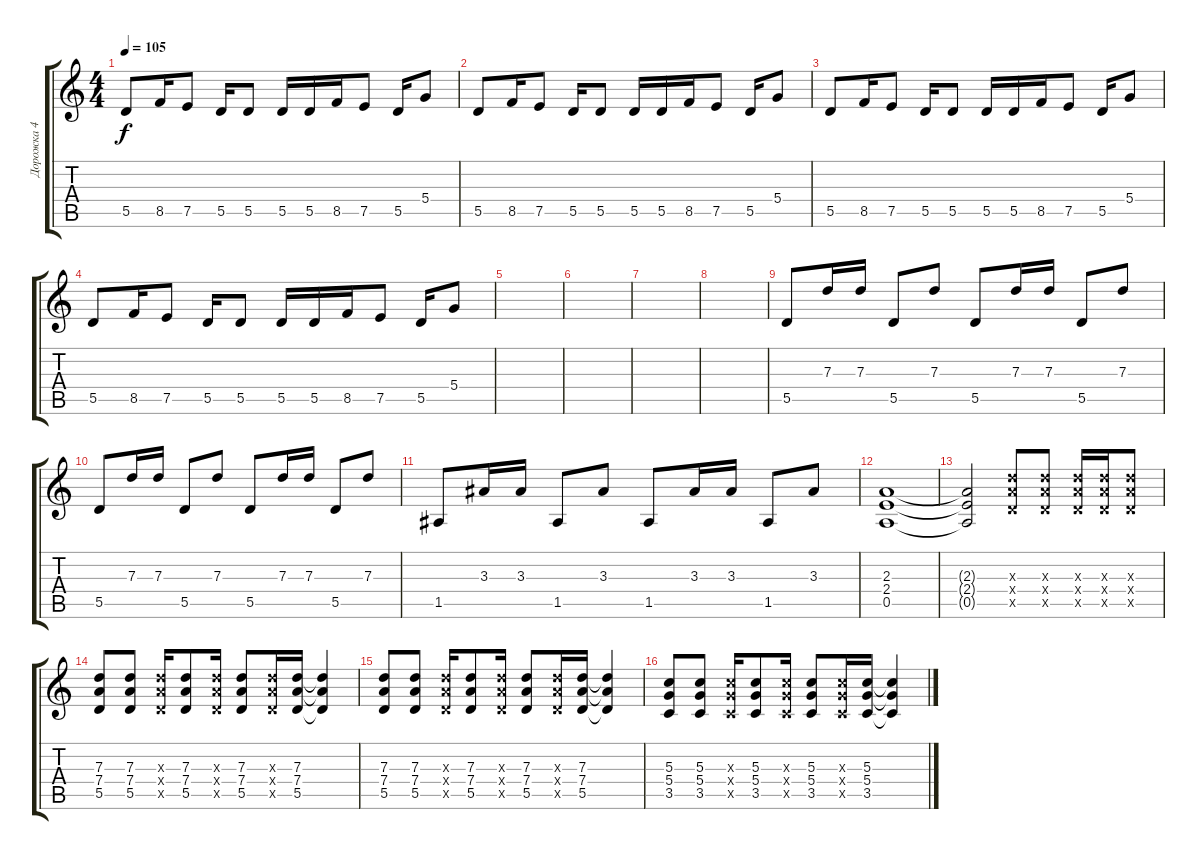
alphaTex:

\track ("Дорожка 4" "Дорожка 4") {instrument distortionguitar}
\staff {score tabs}
\tuning (E4 B3 G3 D3 A2 E2) {hide}
\ts (4 4)
\tempo 105
\clef g2
\ks c
5.5.8{dy f} 8.5.16 7.5.8 5.5.16 5.5.8 5.5.16 5.5.16 8.5.16 7.5.8 5.5.16 5.4.8 |
5.5.8 8.5.16 7.5.8 5.5.16 5.5.8 5.5.16 5.5.16 8.5.16 7.5.8 5.5.16 5.4.8 |
5.5.8 8.5.16 7.5.8 5.5.16 5.5.8 5.5.16 5.5.16 8.5.16 7.5.8 5.5.16 5.4.8 |
5.5.8 8.5.16 7.5.8 5.5.16 5.5.8 5.5.16 5.5.16 8.5.16 7.5.8 5.5.16 5.4.8 |
|
|
|
|
5.5.8 7.3.16 7.3.16 5.5.8 7.3.8 5.5.8 7.3.16 7.3.16 5.5.8 7.3.8 |
5.5.8 7.3.16 7.3.16 5.5.8 7.3.8 5.5.8 7.3.16 7.3.16 5.5.8 7.3.8 |
1.5.8 3.3.16 3.3.16 1.5.8 3.3.8 1.5.8 3.3.16 3.3.16 1.5.8 3.3.8 |
(2.3 2.4 0.5).1 |
(2.3{t} 2.4{t} 0.5{t}).2 (7.3{x} 7.4{x} 5.5{x}).8 (7.3{x} 7.4{x} 5.5{x}).8 (7.3{x} 7.4{x} 5.5{x}).16 (7.3{x} 7.4{x} 5.5{x}).16 (7.3{x} 7.4{x} 5.5{x}).8 |
(7.3 7.4 5.5).8 (7.3 7.4 5.5).8 (7.3{x} 7.4{x} 5.5{x}).16 (7.3 7.4 5.5).8 (7.3{x} 7.4{x} 5.5{x}).16 (7.3 7.4 5.5).8 (7.3{x} 7.4{x} 5.5{x}).16 (7.3 7.4 5.5).16 (7.3{t} 7.4{t} 5.5{t}).4 |
(7.3 7.4 5.5).8 (7.3 7.4 5.5).8 (7.3{x} 7.4{x} 5.5{x}).16 (7.3 7.4 5.5).8 (7.3{x} 7.4{x} 5.5{x}).16 (7.3 7.4 5.5).8 (7.3{x} 7.4{x} 5.5{x}).16 (7.3 7.4 5.5).16 (7.3{t} 7.4{t} 5.5{t}).4 |
(5.3 5.4 3.5).8 (5.3 5.4 3.5).8 (5.3{x} 5.4{x} 3.5{x}).16 (5.3 5.4 3.5).8 (5.3{x} 5.4{x} 3.5{x}).16 (5.3 5.4 3.5).8 (5.3{x} 5.4{x} 3.5{x}).16 (5.3 5.4 3.5).16 (5.3{t} 5.4{t} 3.5{t}).4
